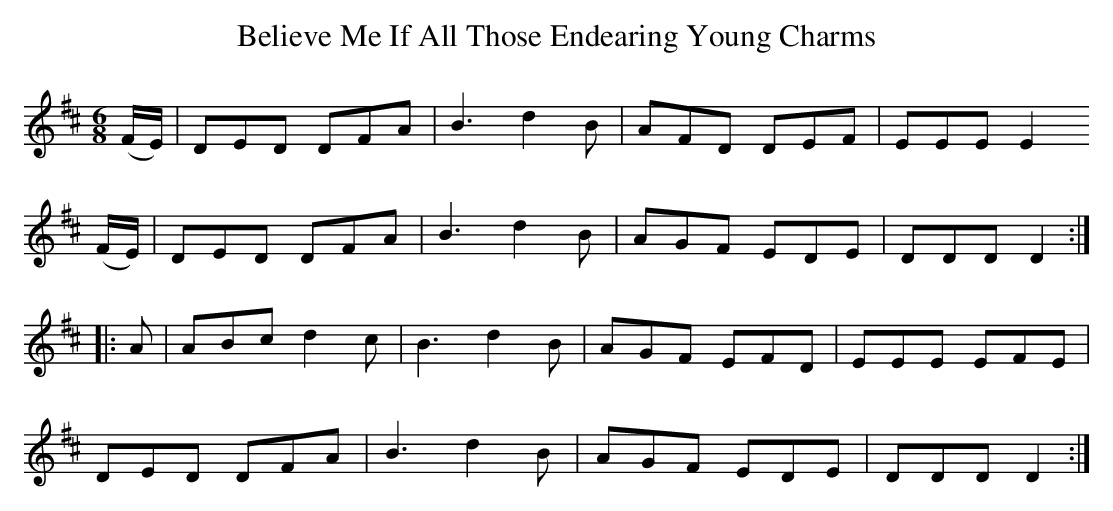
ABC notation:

X:1
T:Believe Me If All Those Endearing Young Charms
M:6/8
L:1/8
K:D
(F/E/)|DED DFA|B3 d2B|AFD DEF|EEE E2
(F/E/)|DED DFA|B3 d2B|AGF EDE|DDD D2::
A    |ABc d2c|B3 d2B|AGF EFD|EEE EFE|
DED DFA|B3 d2B|AGF EDE|DDD D2:|
